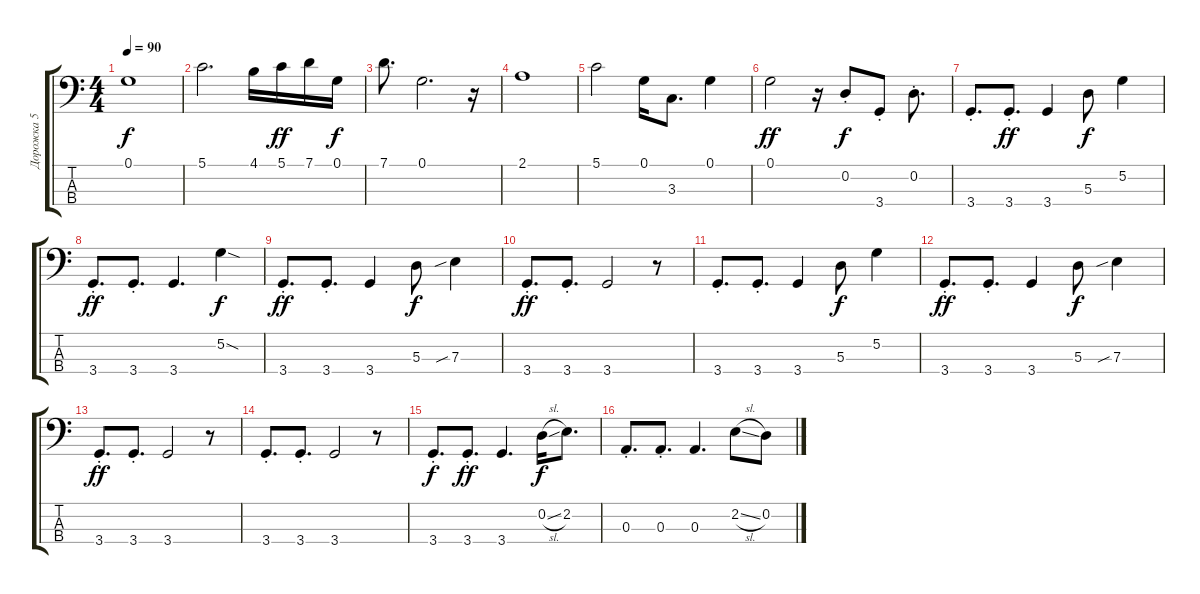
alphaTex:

\track ("Дорожка 5" "Дорожка 5") {instrument electricbassfinger}
\staff {score tabs}
\tuning (G2 D2 A1 E1) {hide}
\ts (4 4)
\tempo 90
\clef f4
\ks c
0.1.1{dy f} |
5.1.2{d} 4.1.16 5.1.16{dy ff} 7.1.16 0.1.16{dy f} |
7.1.8{d} 0.1.2{d} r.16 |
2.1.1 |
5.1.2 0.1.16 3.3.8{d} 0.1.4 |
0.1.2{dy ff} r.16 0.2{st}.8{dy f} 3.4{st}.8 0.2{st}.8{d} |
3.4{st}.8{d} 3.4{st}.8{d dy ff} 3.4.4 5.3.8{dy f} 5.2.4 |
3.4{st}.8{d dy ff} 3.4{st}.8{d} 3.4.4{d} 5.2{sod}.4{dy f} |
3.4{st}.8{d dy ff} 3.4{st}.8{d} 3.4.4 5.3.8{dy f} 7.3{sib}.4 |
3.4{st}.8{d dy ff} 3.4{st}.8{d} 3.4.2 r.8 |
3.4{st}.8{d} 3.4{st}.8{d} 3.4.4 5.3.8{dy f} 5.2.4 |
3.4{st}.8{d dy ff} 3.4{st}.8{d} 3.4.4 5.3.8{dy f} 7.3{sib}.4 |
3.4{st}.8{d dy ff} 3.4{st}.8{d} 3.4.2 r.8 |
3.4{st}.8{d} 3.4{st}.8{d} 3.4.2 r.8 |
3.4{st}.8{d dy f} 3.4{st}.8{d dy ff} 3.4.4{d} 0.2{sl}.16{dy f} 2.2.8{d} |
0.3{st}.8{d} 0.3{st}.8{d} 0.3.4{d} 2.2{sl}.8 0.2.8
